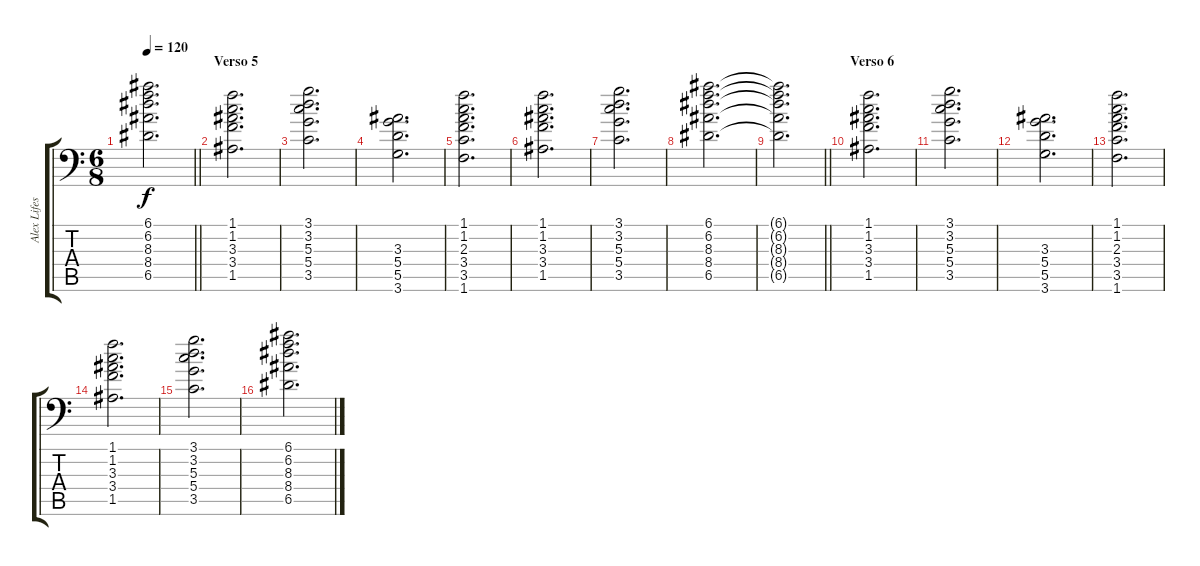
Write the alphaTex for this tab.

\track ("Alex Lifeson Ritmo " "Alex Lifes") {instrument acousticguitarsteel bank 211}
\staff {score tabs}
\tuning (E4 B3 G3 D3 A2 E2) {hide}
\ts (6 8)
\tempo 120
\clef f4
\barLineRight lightlight
\ks c
(6.1{t} 6.2{t} 8.3{t} 8.4{t} 6.5{t}).2{d dy f} |
\section ("" "Verso 5")
(1.1 1.2 3.3 3.4 1.5).2{d} |
(3.1 3.2 5.3 5.4 3.5).2{d} |
(3.3 5.4 5.5 3.6).2{d} |
(1.1 1.2 2.3 3.4 3.5 1.6).2{d} |
(1.1 1.2 3.3 3.4 1.5).2{d} |
(3.1 3.2 5.3 5.4 3.5).2{d} |
(6.1 6.2 8.3 8.4 6.5).2{d} |
\barLineRight lightlight
(6.1{t} 6.2{t} 8.3{t} 8.4{t} 6.5{t}).2{d} |
\section ("" "Verso 6")
(1.1 1.2 3.3 3.4 1.5).2{d} |
(3.1 3.2 5.3 5.4 3.5).2{d} |
(3.3 5.4 5.5 3.6).2{d} |
(1.1 1.2 2.3 3.4 3.5 1.6).2{d} |
(1.1 1.2 3.3 3.4 1.5).2{d} |
(3.1 3.2 5.3 5.4 3.5).2{d} |
(6.1 6.2 8.3 8.4 6.5).2{d}
